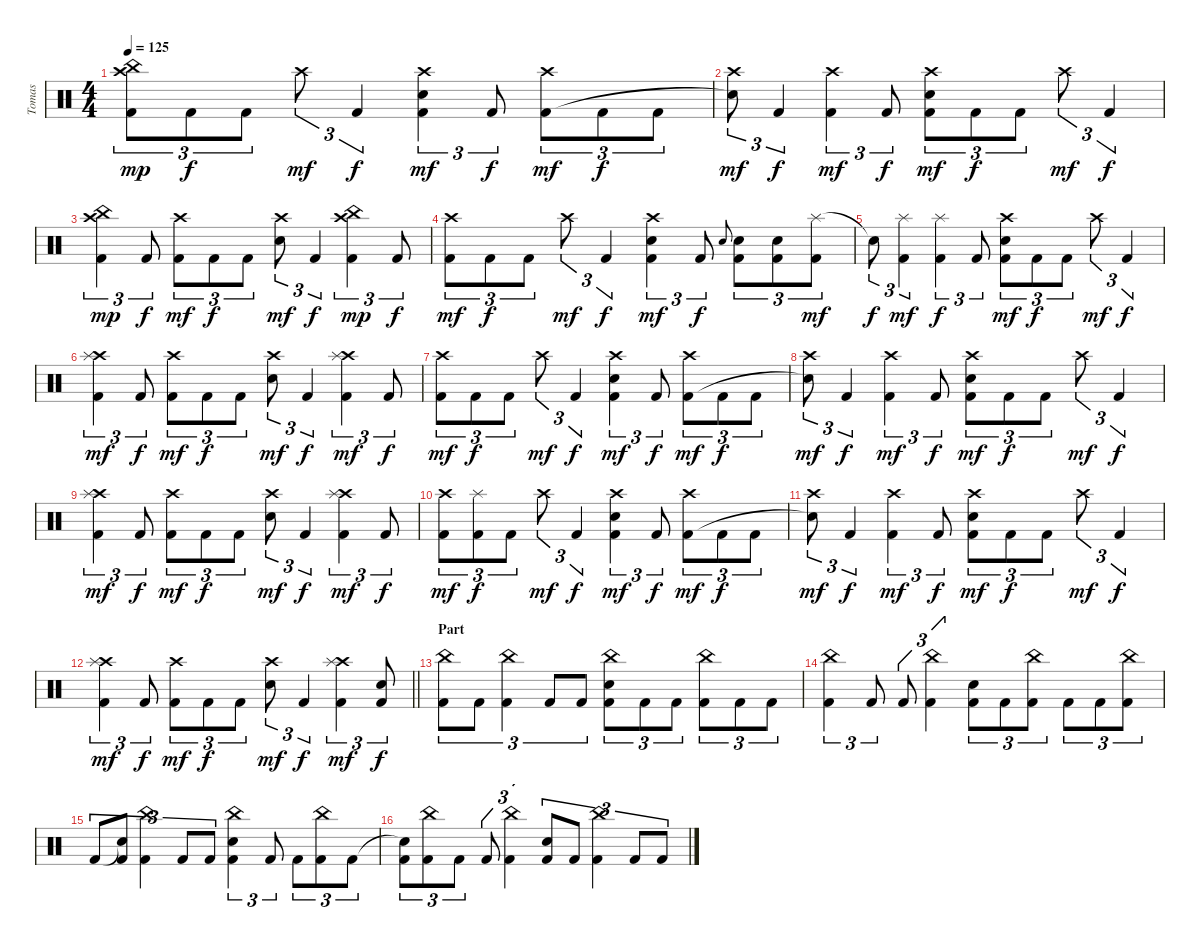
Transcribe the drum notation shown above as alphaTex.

\track ("Tomas" "Tomas") {instrument percussion}
\staff {score}
\articulation defaults
\ts (4 4)
\tempo 125
\clef neutral
\ks c
("Crash high (hit)" "China (hit)" "Kick (hit) 2").8{tu (3 2) dy mp} "Kick (hit) 2".8{tu (3 2) dy f} "Kick (hit) 2".8{tu (3 2)} "Crash high (hit)".8{tu (3 2) dy mf} "Kick (hit) 2".4{tu (3 2) dy f} ("Crash high (hit)" "Electric Snare (hit)" "Kick (hit) 2").4{tu (3 2) dy mf} "Kick (hit) 2".8{tu (3 2) dy f} ("Crash high (hit)" "Kick (hit) 2").8{tu (3 2) dy mf} "Kick (hit) 2".8{tu (3 2) dy f} "Kick (hit) 2".8{tu (3 2)} |
("Crash high (hit)" "Snare (hit)"{t}).8{tu (3 2) dy mf} "Kick (hit) 2".4{tu (3 2) dy f} ("Crash high (hit)" "Kick (hit) 2").4{tu (3 2) dy mf} "Kick (hit) 2".8{tu (3 2) dy f} ("Crash high (hit)" "Electric Snare (hit)" "Kick (hit) 2").8{tu (3 2) dy mf} "Kick (hit) 2".8{tu (3 2) dy f} "Kick (hit) 2".8{tu (3 2)} "Crash high (hit)".8{tu (3 2) dy mf} "Kick (hit) 2".4{tu (3 2) dy f} |
("Crash high (hit)" "China (hit)" "Kick (hit) 2").4{tu (3 2) dy mp} "Kick (hit) 2".8{tu (3 2) dy f} ("Crash high (hit)" "Kick (hit) 2").8{tu (3 2) dy mf} "Kick (hit) 2".8{tu (3 2) dy f} "Kick (hit) 2".8{tu (3 2)} ("Crash high (hit)" "Electric Snare (hit)").8{tu (3 2) dy mf} "Kick (hit) 2".4{tu (3 2) dy f} ("Crash high (hit)" "China (hit)" "Kick (hit) 2").4{tu (3 2) dy mp} "Kick (hit) 2".8{tu (3 2) dy f} |
("Crash high (hit)" "Kick (hit) 2").8{tu (3 2) dy mf} "Kick (hit) 2".8{tu (3 2) dy f} "Kick (hit) 2".8{tu (3 2)} "Crash high (hit)".8{tu (3 2) dy mf} "Kick (hit) 2".4{tu (3 2) dy f} ("Crash high (hit)" "Electric Snare (hit)" "Kick (hit) 2").4{tu (3 2) dy mf} "Kick (hit) 2".8{tu (3 2) dy f} "Electric Snare (hit)".8{gr onbeat} ("Electric Snare (hit)" "Kick (hit) 2").8{tu (3 2)} ("Electric Snare (hit)" "Kick (hit) 2").8{tu (3 2)} ("Splash (hit)" "Kick (hit) 2").8{tu (3 2) dy mf} |
"Snare (hit)"{t}.8{tu (3 2) dy f} ("Splash (hit)" "Kick (hit) 2").4{tu (3 2) dy mf} ("Splash (hit)" "Kick (hit) 2").4{tu (3 2) dy f} "Kick (hit) 2".8{tu (3 2)} ("Crash high (hit)" "Electric Snare (hit)" "Kick (hit) 2").8{tu (3 2) dy mf} "Kick (hit) 2".8{tu (3 2) dy f} "Kick (hit) 2".8{tu (3 2)} "Crash high (hit)".8{tu (3 2) dy mf} "Kick (hit) 2".4{tu (3 2) dy f} |
("Crash high (hit)" "Splash (hit)" "Kick (hit) 2").4{tu (3 2) dy mf} "Kick (hit) 2".8{tu (3 2) dy f} ("Crash high (hit)" "Kick (hit) 2").8{tu (3 2) dy mf} "Kick (hit) 2".8{tu (3 2) dy f} "Kick (hit) 2".8{tu (3 2)} ("Crash high (hit)" "Electric Snare (hit)").8{tu (3 2) dy mf} "Kick (hit) 2".4{tu (3 2) dy f} ("Crash high (hit)" "Splash (hit)" "Kick (hit) 2").4{tu (3 2) dy mf} "Kick (hit) 2".8{tu (3 2) dy f} |
("Crash high (hit)" "Kick (hit) 2").8{tu (3 2) dy mf} "Kick (hit) 2".8{tu (3 2) dy f} "Kick (hit) 2".8{tu (3 2)} "Crash high (hit)".8{tu (3 2) dy mf} "Kick (hit) 2".4{tu (3 2) dy f} ("Crash high (hit)" "Electric Snare (hit)" "Kick (hit) 2").4{tu (3 2) dy mf} "Kick (hit) 2".8{tu (3 2) dy f} ("Crash high (hit)" "Kick (hit) 2").8{tu (3 2) dy mf} "Kick (hit) 2".8{tu (3 2) dy f} "Kick (hit) 2".8{tu (3 2)} |
("Crash high (hit)" "Snare (hit)"{t}).8{tu (3 2) dy mf} "Kick (hit) 2".4{tu (3 2) dy f} ("Crash high (hit)" "Kick (hit) 2").4{tu (3 2) dy mf} "Kick (hit) 2".8{tu (3 2) dy f} ("Crash high (hit)" "Electric Snare (hit)" "Kick (hit) 2").8{tu (3 2) dy mf} "Kick (hit) 2".8{tu (3 2) dy f} "Kick (hit) 2".8{tu (3 2)} "Crash high (hit)".8{tu (3 2) dy mf} "Kick (hit) 2".4{tu (3 2) dy f} |
("Crash high (hit)" "Splash (hit)" "Kick (hit) 2").4{tu (3 2) dy mf} "Kick (hit) 2".8{tu (3 2) dy f} ("Crash high (hit)" "Kick (hit) 2").8{tu (3 2) dy mf} "Kick (hit) 2".8{tu (3 2) dy f} "Kick (hit) 2".8{tu (3 2)} ("Crash high (hit)" "Electric Snare (hit)").8{tu (3 2) dy mf} "Kick (hit) 2".4{tu (3 2) dy f} ("Crash high (hit)" "Splash (hit)" "Kick (hit) 2").4{tu (3 2) dy mf} "Kick (hit) 2".8{tu (3 2) dy f} |
("Crash high (hit)" "Kick (hit) 2").8{tu (3 2) dy mf} ("Splash (hit)" "Kick (hit) 2").8{tu (3 2) dy f} "Kick (hit) 2".8{tu (3 2)} "Crash high (hit)".8{tu (3 2) dy mf} "Kick (hit) 2".4{tu (3 2) dy f} ("Crash high (hit)" "Electric Snare (hit)" "Kick (hit) 2").4{tu (3 2) dy mf} "Kick (hit) 2".8{tu (3 2) dy f} ("Crash high (hit)" "Kick (hit) 2").8{tu (3 2) dy mf} "Kick (hit) 2".8{tu (3 2) dy f} "Kick (hit) 2".8{tu (3 2)} |
("Crash high (hit)" "Snare (hit)"{t}).8{tu (3 2) dy mf} "Kick (hit) 2".4{tu (3 2) dy f} ("Crash high (hit)" "Kick (hit) 2").4{tu (3 2) dy mf} "Kick (hit) 2".8{tu (3 2) dy f} ("Crash high (hit)" "Electric Snare (hit)" "Kick (hit) 2").8{tu (3 2) dy mf} "Kick (hit) 2".8{tu (3 2) dy f} "Kick (hit) 2".8{tu (3 2)} "Crash high (hit)".8{tu (3 2) dy mf} "Kick (hit) 2".4{tu (3 2) dy f} |
\barLineRight lightlight
("Crash high (hit)" "Splash (hit)" "Kick (hit) 2").4{tu (3 2) dy mf} "Kick (hit) 2".8{tu (3 2) dy f} ("Crash high (hit)" "Kick (hit) 2").8{tu (3 2) dy mf} "Kick (hit) 2".8{tu (3 2) dy f} "Kick (hit) 2".8{tu (3 2)} ("Crash high (hit)" "Electric Snare (hit)").8{tu (3 2) dy mf} "Kick (hit) 2".4{tu (3 2) dy f} ("Crash high (hit)" "Splash (hit)" "Kick (hit) 2").4{tu (3 2) dy mf} ("Electric Snare (hit)" "Kick (hit) 2").8{tu (3 2) dy f} |
\section ("" "Part")
("China (hit)" "Kick (hit) 2").8{tu (3 2)} "Kick (hit) 2".8{tu (3 2)} ("China (hit)" "Kick (hit) 2").4{tu (3 2)} "Kick (hit) 2".8{tu (3 2)} "Kick (hit) 2".8{tu (3 2)} ("China (hit)" "Electric Snare (hit)" "Kick (hit) 2").8{tu (3 2)} "Kick (hit) 2".8{tu (3 2)} "Kick (hit) 2".8{tu (3 2)} ("China (hit)" "Kick (hit) 2").8{tu (3 2)} "Kick (hit) 2".8{tu (3 2)} "Kick (hit) 2".8{tu (3 2)} |
("China (hit)" "Kick (hit) 2").4{tu (3 2)} "Kick (hit) 2".8{tu (3 2)} "Kick (hit) 2".8{tu (3 2)} ("China (hit)" "Kick (hit) 2").4{tu (3 2)} ("Electric Snare (hit)" "Kick (hit) 2").8{tu (3 2)} "Kick (hit) 2".8{tu (3 2)} ("China (hit)" "Kick (hit) 2").8{tu (3 2)} "Kick (hit) 2".8{tu (3 2)} "Kick (hit) 2".8{tu (3 2)} ("China (hit)" "Kick (hit) 2").8{tu (3 2)} |
"Kick (hit) 2".8{tu (3 2)} ("Snare (hit)"{t} "Kick (hit) 2").8{tu (3 2)} ("China (hit)" "Kick (hit) 2").4{tu (3 2)} "Kick (hit) 2".8{tu (3 2)} "Kick (hit) 2".8{tu (3 2)} ("China (hit)" "Electric Snare (hit)" "Kick (hit) 2").4{tu (3 2)} "Kick (hit) 2".8{tu (3 2)} "Kick (hit) 2".8{tu (3 2)} ("China (hit)" "Kick (hit) 2").8{tu (3 2)} "Kick (hit) 2".8{tu (3 2)} |
("Snare (hit)"{t} "Kick (hit) 2").8{tu (3 2)} ("China (hit)" "Kick (hit) 2").8{tu (3 2)} "Kick (hit) 2".8{tu (3 2)} "Kick (hit) 2".8{tu (3 2)} ("China (hit)" "Kick (hit) 2").4{tu (3 2)} ("Electric Snare (hit)" "Kick (hit) 2").8{tu (3 2)} "Kick (hit) 2".8{tu (3 2)} ("China (hit)" "Kick (hit) 2").4{tu (3 2)} "Kick (hit) 2".8{tu (3 2)} "Kick (hit) 2".8{tu (3 2)}
